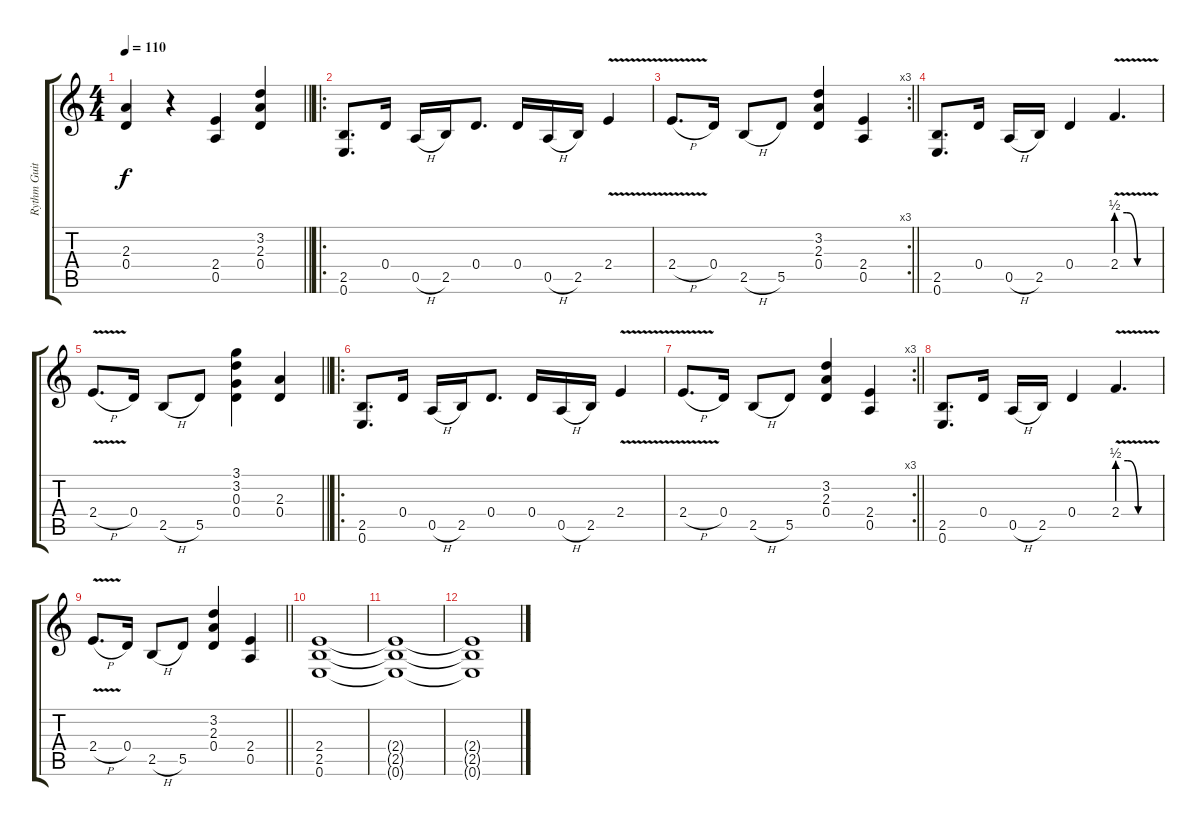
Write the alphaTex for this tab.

\track ("Rythm Guitar" "Rythm Guit") {instrument overdrivenguitar}
\staff {score tabs}
\tuning (E4 B3 G3 D3 A2 E2) {hide}
\ts (4 4)
\tempo 110
\clef g2
\barLineRight lightlight
\ks c
(2.3 0.4).4{dy f} r.4 (2.4 0.5).4 (3.2 2.3 0.4).4 |
\ro
(2.5 0.6).8{d} 0.4.16 0.5{h}.16 2.5.16 0.4.8{d} 0.4.16 0.5{h}.16 2.5.16 2.4{v}.4 |
\rc 3
\barLineRight lightlight
2.4{v h}.8{d} 0.4.16 2.5{h}.8 5.5.8 (3.2 2.3 0.4).4 (2.4 0.5).4 |
(2.5 0.6).8{d} 0.4.16 0.5{h}.16 2.5.16 0.4.4 2.4{be (custom 0 2 15 2 30 0 60 0) v}.4{d} |
\barLineRight lightlight
2.4{v h}.8{d} 0.4.16 2.5{h}.8 5.5.8 (3.1 3.2 0.3 0.4).4 (2.3 0.4).4 |
\ro
(2.5 0.6).8{d} 0.4.16 0.5{h}.16 2.5.16 0.4.8{d} 0.4.16 0.5{h}.16 2.5.16 2.4{v}.4 |
\rc 3
\barLineRight lightlight
2.4{v h}.8{d} 0.4.16 2.5{h}.8 5.5.8 (3.2 2.3 0.4).4 (2.4 0.5).4 |
(2.5 0.6).8{d} 0.4.16 0.5{h}.16 2.5.16 0.4.4 2.4{be (custom 0 2 15 2 30 0 60 0) v}.4{d} |
\barLineRight lightlight
2.4{v h}.8{d} 0.4.16 2.5{h}.8 5.5.8 (3.2 2.3 0.4).4 (2.4 0.5).4 |
(2.4 2.5 0.6).1 |
(2.4{t} 2.5{t} 0.6{t}).1 |
(2.4{t} 2.5{t} 0.6{t}).1
